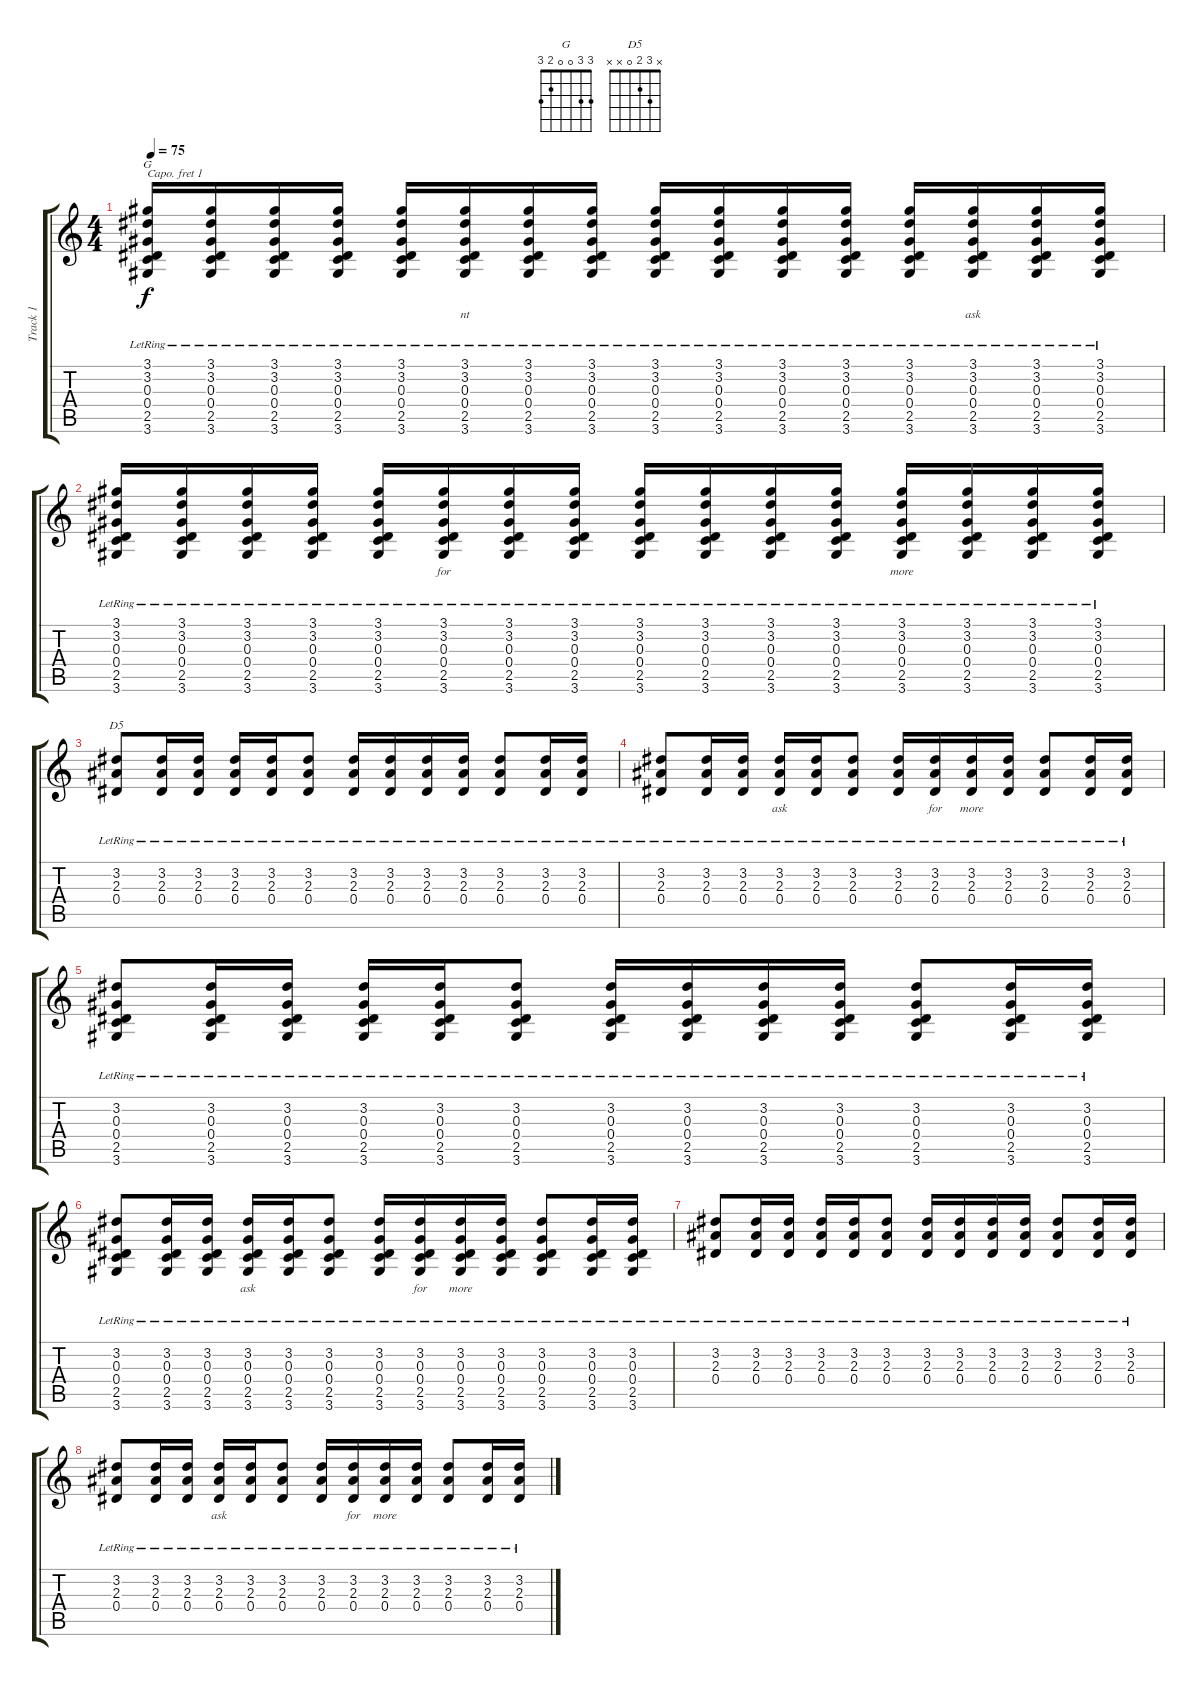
\track ("Track 1" "Track 1") {instrument acousticguitarsteel}
\staff {score tabs}
\capo 1
\tuning (E4 B3 G3 D3 A2 E2) {hide}
\chord ("G" 3 3 0 0 2 3)
\chord ("D5" x 3 2 0 x x)
\ts (4 4)
\tempo 75
\clef g2
\ks c
(3.1{lr} 3.2{lr} 0.3{lr} 0.4{lr} 2.5{lr} 3.6{lr}).16{ch "G" lyrics (0 "") lyrics (1 "") lyrics (2 "") lyrics (3 "") lyrics (4 "") dy f} (3.1{lr} 3.2{lr} 0.3{lr} 0.4{lr} 2.5{lr} 3.6{lr}).16{lyrics (0 "") lyrics (1 "") lyrics (2 "") lyrics (3 "") lyrics (4 "")} (3.1{lr} 3.2{lr} 0.3{lr} 0.4{lr} 2.5{lr} 3.6{lr}).16{lyrics (0 "") lyrics (1 "") lyrics (2 "") lyrics (3 "") lyrics (4 "")} (3.1{lr} 3.2{lr} 0.3{lr} 0.4{lr} 2.5{lr} 3.6{lr}).16{lyrics (0 "") lyrics (1 "") lyrics (2 "") lyrics (3 "") lyrics (4 "")} (3.1{lr} 3.2{lr} 0.3{lr} 0.4{lr} 2.5{lr} 3.6{lr}).16{lyrics (0 "") lyrics (1 "") lyrics (2 "") lyrics (3 "") lyrics (4 "")} (3.1{lr} 3.2{lr} 0.3{lr} 0.4{lr} 2.5{lr} 3.6{lr}).16{lyrics (0 "nt") lyrics (1 "") lyrics (2 "") lyrics (3 "") lyrics (4 "")} (3.1{lr} 3.2{lr} 0.3{lr} 0.4{lr} 2.5{lr} 3.6{lr}).16{lyrics (0 "") lyrics (1 "") lyrics (2 "") lyrics (3 "") lyrics (4 "")} (3.1{lr} 3.2{lr} 0.3{lr} 0.4{lr} 2.5{lr} 3.6{lr}).16{lyrics (0 "") lyrics (1 "") lyrics (2 "") lyrics (3 "") lyrics (4 "")} (3.1{lr} 3.2{lr} 0.3{lr} 0.4{lr} 2.5{lr} 3.6{lr}).16{lyrics (0 "") lyrics (1 "") lyrics (2 "") lyrics (3 "") lyrics (4 "")} (3.1{lr} 3.2{lr} 0.3{lr} 0.4{lr} 2.5{lr} 3.6{lr}).16{lyrics (0 "") lyrics (1 "") lyrics (2 "") lyrics (3 "") lyrics (4 "")} (3.1{lr} 3.2{lr} 0.3{lr} 0.4{lr} 2.5{lr} 3.6{lr}).16{lyrics (0 "") lyrics (1 "") lyrics (2 "") lyrics (3 "") lyrics (4 "")} (3.1{lr} 3.2{lr} 0.3{lr} 0.4{lr} 2.5{lr} 3.6{lr}).16{lyrics (0 "") lyrics (1 "") lyrics (2 "") lyrics (3 "") lyrics (4 "")} (3.1{lr} 3.2{lr} 0.3{lr} 0.4{lr} 2.5{lr} 3.6{lr}).16{lyrics (0 "") lyrics (1 "") lyrics (2 "") lyrics (3 "") lyrics (4 "")} (3.1{lr} 3.2{lr} 0.3{lr} 0.4{lr} 2.5{lr} 3.6{lr}).16{lyrics (0 "ask") lyrics (1 "") lyrics (2 "") lyrics (3 "") lyrics (4 "")} (3.1{lr} 3.2{lr} 0.3{lr} 0.4{lr} 2.5{lr} 3.6{lr}).16{lyrics (0 "") lyrics (1 "") lyrics (2 "") lyrics (3 "") lyrics (4 "")} (3.1{lr} 3.2{lr} 0.3{lr} 0.4{lr} 2.5{lr} 3.6{lr}).16{lyrics (0 "") lyrics (1 "") lyrics (2 "") lyrics (3 "") lyrics (4 "")} |
(3.1{lr} 3.2{lr} 0.3{lr} 0.4{lr} 2.5{lr} 3.6{lr}).16{lyrics (0 "") lyrics (1 "") lyrics (2 "") lyrics (3 "") lyrics (4 "")} (3.1{lr} 3.2{lr} 0.3{lr} 0.4{lr} 2.5{lr} 3.6{lr}).16{lyrics (0 "") lyrics (1 "") lyrics (2 "") lyrics (3 "") lyrics (4 "")} (3.1{lr} 3.2{lr} 0.3{lr} 0.4{lr} 2.5{lr} 3.6{lr}).16{lyrics (0 "") lyrics (1 "") lyrics (2 "") lyrics (3 "") lyrics (4 "")} (3.1{lr} 3.2{lr} 0.3{lr} 0.4{lr} 2.5{lr} 3.6{lr}).16{lyrics (0 "") lyrics (1 "") lyrics (2 "") lyrics (3 "") lyrics (4 "")} (3.1{lr} 3.2{lr} 0.3{lr} 0.4{lr} 2.5{lr} 3.6{lr}).16{lyrics (0 "") lyrics (1 "") lyrics (2 "") lyrics (3 "") lyrics (4 "")} (3.1{lr} 3.2{lr} 0.3{lr} 0.4{lr} 2.5{lr} 3.6{lr}).16{lyrics (0 "for") lyrics (1 "") lyrics (2 "") lyrics (3 "") lyrics (4 "")} (3.1{lr} 3.2{lr} 0.3{lr} 0.4{lr} 2.5{lr} 3.6{lr}).16{lyrics (0 "") lyrics (1 "") lyrics (2 "") lyrics (3 "") lyrics (4 "")} (3.1{lr} 3.2{lr} 0.3{lr} 0.4{lr} 2.5{lr} 3.6{lr}).16{lyrics (0 "") lyrics (1 "") lyrics (2 "") lyrics (3 "") lyrics (4 "")} (3.1{lr} 3.2{lr} 0.3{lr} 0.4{lr} 2.5{lr} 3.6{lr}).16{lyrics (0 "") lyrics (1 "") lyrics (2 "") lyrics (3 "") lyrics (4 "")} (3.1{lr} 3.2{lr} 0.3{lr} 0.4{lr} 2.5{lr} 3.6{lr}).16{lyrics (0 "") lyrics (1 "") lyrics (2 "") lyrics (3 "") lyrics (4 "")} (3.1{lr} 3.2{lr} 0.3{lr} 0.4{lr} 2.5{lr} 3.6{lr}).16{lyrics (0 "") lyrics (1 "") lyrics (2 "") lyrics (3 "") lyrics (4 "")} (3.1{lr} 3.2{lr} 0.3{lr} 0.4{lr} 2.5{lr} 3.6{lr}).16{lyrics (0 "") lyrics (1 "") lyrics (2 "") lyrics (3 "") lyrics (4 "")} (3.1{lr} 3.2{lr} 0.3{lr} 0.4{lr} 2.5{lr} 3.6{lr}).16{lyrics (0 "more") lyrics (1 "") lyrics (2 "") lyrics (3 "") lyrics (4 "")} (3.1{lr} 3.2{lr} 0.3{lr} 0.4{lr} 2.5{lr} 3.6{lr}).16{lyrics (0 "") lyrics (1 "") lyrics (2 "") lyrics (3 "") lyrics (4 "")} (3.1{lr} 3.2{lr} 0.3{lr} 0.4{lr} 2.5{lr} 3.6{lr}).16{lyrics (0 "") lyrics (1 "") lyrics (2 "") lyrics (3 "") lyrics (4 "")} (3.1{lr} 3.2{lr} 0.3{lr} 0.4{lr} 2.5{lr} 3.6{lr}).16{lyrics (0 "") lyrics (1 "") lyrics (2 "") lyrics (3 "") lyrics (4 "")} |
(3.2{lr} 2.3{lr} 0.4{lr}).8{ch "D5" lyrics (0 "") lyrics (1 "") lyrics (2 "") lyrics (3 "") lyrics (4 "")} (3.2{lr} 2.3{lr} 0.4{lr}).16{lyrics (0 "") lyrics (1 "") lyrics (2 "") lyrics (3 "") lyrics (4 "")} (3.2{lr} 2.3{lr} 0.4{lr}).16{lyrics (0 "") lyrics (1 "") lyrics (2 "") lyrics (3 "") lyrics (4 "")} (3.2{lr} 2.3{lr} 0.4{lr}).16{lyrics (0 "") lyrics (1 "") lyrics (2 "") lyrics (3 "") lyrics (4 "")} (3.2{lr} 2.3{lr} 0.4{lr}).16{lyrics (0 "") lyrics (1 "") lyrics (2 "") lyrics (3 "") lyrics (4 "")} (3.2{lr} 2.3{lr} 0.4{lr}).8{lyrics (0 "") lyrics (1 "") lyrics (2 "") lyrics (3 "") lyrics (4 "")} (3.2{lr} 2.3{lr} 0.4{lr}).16{lyrics (0 "") lyrics (1 "") lyrics (2 "") lyrics (3 "") lyrics (4 "")} (3.2{lr} 2.3{lr} 0.4{lr}).16{lyrics (0 "") lyrics (1 "") lyrics (2 "") lyrics (3 "") lyrics (4 "")} (3.2{lr} 2.3{lr} 0.4{lr}).16{lyrics (0 "") lyrics (1 "") lyrics (2 "") lyrics (3 "") lyrics (4 "")} (3.2{lr} 2.3{lr} 0.4{lr}).16{lyrics (0 "") lyrics (1 "") lyrics (2 "") lyrics (3 "") lyrics (4 "")} (3.2{lr} 2.3{lr} 0.4{lr}).8{lyrics (0 "") lyrics (1 "") lyrics (2 "") lyrics (3 "") lyrics (4 "")} (3.2{lr} 2.3{lr} 0.4{lr}).16{lyrics (0 "") lyrics (1 "") lyrics (2 "") lyrics (3 "") lyrics (4 "")} (3.2{lr} 2.3{lr} 0.4{lr}).16{lyrics (0 "") lyrics (1 "") lyrics (2 "") lyrics (3 "") lyrics (4 "")} |
(3.2{lr} 2.3{lr} 0.4{lr}).8{lyrics (0 "") lyrics (1 "") lyrics (2 "") lyrics (3 "") lyrics (4 "")} (3.2{lr} 2.3{lr} 0.4{lr}).16{lyrics (0 "") lyrics (1 "") lyrics (2 "") lyrics (3 "") lyrics (4 "")} (3.2{lr} 2.3{lr} 0.4{lr}).16{lyrics (0 "") lyrics (1 "") lyrics (2 "") lyrics (3 "") lyrics (4 "")} (3.2{lr} 2.3{lr} 0.4{lr}).16{lyrics (0 "ask") lyrics (1 "") lyrics (2 "") lyrics (3 "") lyrics (4 "")} (3.2{lr} 2.3{lr} 0.4{lr}).16{lyrics (0 "") lyrics (1 "") lyrics (2 "") lyrics (3 "") lyrics (4 "")} (3.2{lr} 2.3{lr} 0.4{lr}).8{lyrics (0 "") lyrics (1 "") lyrics (2 "") lyrics (3 "") lyrics (4 "")} (3.2{lr} 2.3{lr} 0.4{lr}).16{lyrics (0 "") lyrics (1 "") lyrics (2 "") lyrics (3 "") lyrics (4 "")} (3.2{lr} 2.3{lr} 0.4{lr}).16{lyrics (0 "for") lyrics (1 "") lyrics (2 "") lyrics (3 "") lyrics (4 "")} (3.2{lr} 2.3{lr} 0.4{lr}).16{lyrics (0 "more") lyrics (1 "") lyrics (2 "") lyrics (3 "") lyrics (4 "")} (3.2{lr} 2.3{lr} 0.4{lr}).16{lyrics (0 "") lyrics (1 "") lyrics (2 "") lyrics (3 "") lyrics (4 "")} (3.2{lr} 2.3{lr} 0.4{lr}).8{lyrics (0 "") lyrics (1 "") lyrics (2 "") lyrics (3 "") lyrics (4 "")} (3.2{lr} 2.3{lr} 0.4{lr}).16{lyrics (0 "") lyrics (1 "") lyrics (2 "") lyrics (3 "") lyrics (4 "")} (3.2{lr} 2.3{lr} 0.4{lr}).16{lyrics (0 "") lyrics (1 "") lyrics (2 "") lyrics (3 "") lyrics (4 "")} |
(3.2{lr} 0.3{lr} 0.4{lr} 2.5 3.6).8{lyrics (0 "") lyrics (1 "") lyrics (2 "") lyrics (3 "") lyrics (4 "")} (3.2{lr} 0.3{lr} 0.4{lr} 2.5 3.6).16{lyrics (0 "") lyrics (1 "") lyrics (2 "") lyrics (3 "") lyrics (4 "")} (3.2{lr} 0.3{lr} 0.4{lr} 2.5 3.6).16{lyrics (0 "") lyrics (1 "") lyrics (2 "") lyrics (3 "") lyrics (4 "")} (3.2{lr} 0.3{lr} 0.4{lr} 2.5 3.6).16{lyrics (0 "") lyrics (1 "") lyrics (2 "") lyrics (3 "") lyrics (4 "")} (3.2{lr} 0.3{lr} 0.4{lr} 2.5 3.6).16{lyrics (0 "") lyrics (1 "") lyrics (2 "") lyrics (3 "") lyrics (4 "")} (3.2{lr} 0.3{lr} 0.4{lr} 2.5 3.6).8{lyrics (0 "") lyrics (1 "") lyrics (2 "") lyrics (3 "") lyrics (4 "")} (3.2{lr} 0.3{lr} 0.4{lr} 2.5 3.6).16{lyrics (0 "") lyrics (1 "") lyrics (2 "") lyrics (3 "") lyrics (4 "")} (3.2{lr} 0.3{lr} 0.4{lr} 2.5 3.6).16{lyrics (0 "") lyrics (1 "") lyrics (2 "") lyrics (3 "") lyrics (4 "")} (3.2{lr} 0.3{lr} 0.4{lr} 2.5 3.6).16{lyrics (0 "") lyrics (1 "") lyrics (2 "") lyrics (3 "") lyrics (4 "")} (3.2{lr} 0.3{lr} 0.4{lr} 2.5 3.6).16{lyrics (0 "") lyrics (1 "") lyrics (2 "") lyrics (3 "") lyrics (4 "")} (3.2{lr} 0.3{lr} 0.4{lr} 2.5 3.6).8{lyrics (0 "") lyrics (1 "") lyrics (2 "") lyrics (3 "") lyrics (4 "")} (3.2{lr} 0.3{lr} 0.4{lr} 2.5 3.6).16{lyrics (0 "") lyrics (1 "") lyrics (2 "") lyrics (3 "") lyrics (4 "")} (3.2{lr} 0.3{lr} 0.4{lr} 2.5 3.6).16{lyrics (0 "") lyrics (1 "") lyrics (2 "") lyrics (3 "") lyrics (4 "")} |
(3.2{lr} 0.3{lr} 0.4{lr} 2.5 3.6).8{lyrics (0 "") lyrics (1 "") lyrics (2 "") lyrics (3 "") lyrics (4 "")} (3.2{lr} 0.3{lr} 0.4{lr} 2.5 3.6).16{lyrics (0 "") lyrics (1 "") lyrics (2 "") lyrics (3 "") lyrics (4 "")} (3.2{lr} 0.3{lr} 0.4{lr} 2.5 3.6).16{lyrics (0 "") lyrics (1 "") lyrics (2 "") lyrics (3 "") lyrics (4 "")} (3.2{lr} 0.3{lr} 0.4{lr} 2.5 3.6).16{lyrics (0 "ask") lyrics (1 "") lyrics (2 "") lyrics (3 "") lyrics (4 "")} (3.2{lr} 0.3{lr} 0.4{lr} 2.5 3.6).16{lyrics (0 "") lyrics (1 "") lyrics (2 "") lyrics (3 "") lyrics (4 "")} (3.2{lr} 0.3{lr} 0.4{lr} 2.5 3.6).8{lyrics (0 "") lyrics (1 "") lyrics (2 "") lyrics (3 "") lyrics (4 "")} (3.2{lr} 0.3{lr} 0.4{lr} 2.5 3.6).16{lyrics (0 "") lyrics (1 "") lyrics (2 "") lyrics (3 "") lyrics (4 "")} (3.2{lr} 0.3{lr} 0.4{lr} 2.5 3.6).16{lyrics (0 "for") lyrics (1 "") lyrics (2 "") lyrics (3 "") lyrics (4 "")} (3.2{lr} 0.3{lr} 0.4{lr} 2.5 3.6).16{lyrics (0 "more") lyrics (1 "") lyrics (2 "") lyrics (3 "") lyrics (4 "")} (3.2{lr} 0.3{lr} 0.4{lr} 2.5 3.6).16{lyrics (0 "") lyrics (1 "") lyrics (2 "") lyrics (3 "") lyrics (4 "")} (3.2{lr} 0.3{lr} 0.4{lr} 2.5 3.6).8{lyrics (0 "") lyrics (1 "") lyrics (2 "") lyrics (3 "") lyrics (4 "")} (3.2{lr} 0.3{lr} 0.4{lr} 2.5 3.6).16{lyrics (0 "") lyrics (1 "") lyrics (2 "") lyrics (3 "") lyrics (4 "")} (3.2{lr} 0.3{lr} 0.4{lr} 2.5 3.6).16{lyrics (0 "") lyrics (1 "") lyrics (2 "") lyrics (3 "") lyrics (4 "")} |
(3.2{lr} 2.3{lr} 0.4{lr}).8{lyrics (0 "") lyrics (1 "") lyrics (2 "") lyrics (3 "") lyrics (4 "")} (3.2{lr} 2.3{lr} 0.4{lr}).16{lyrics (0 "") lyrics (1 "") lyrics (2 "") lyrics (3 "") lyrics (4 "")} (3.2{lr} 2.3{lr} 0.4{lr}).16{lyrics (0 "") lyrics (1 "") lyrics (2 "") lyrics (3 "") lyrics (4 "")} (3.2{lr} 2.3{lr} 0.4{lr}).16{lyrics (0 "") lyrics (1 "") lyrics (2 "") lyrics (3 "") lyrics (4 "")} (3.2{lr} 2.3{lr} 0.4{lr}).16{lyrics (0 "") lyrics (1 "") lyrics (2 "") lyrics (3 "") lyrics (4 "")} (3.2{lr} 2.3{lr} 0.4{lr}).8{lyrics (0 "") lyrics (1 "") lyrics (2 "") lyrics (3 "") lyrics (4 "")} (3.2{lr} 2.3{lr} 0.4{lr}).16{lyrics (0 "") lyrics (1 "") lyrics (2 "") lyrics (3 "") lyrics (4 "")} (3.2{lr} 2.3{lr} 0.4{lr}).16{lyrics (0 "") lyrics (1 "") lyrics (2 "") lyrics (3 "") lyrics (4 "")} (3.2{lr} 2.3{lr} 0.4{lr}).16{lyrics (0 "") lyrics (1 "") lyrics (2 "") lyrics (3 "") lyrics (4 "")} (3.2{lr} 2.3{lr} 0.4{lr}).16{lyrics (0 "") lyrics (1 "") lyrics (2 "") lyrics (3 "") lyrics (4 "")} (3.2{lr} 2.3{lr} 0.4{lr}).8{lyrics (0 "") lyrics (1 "") lyrics (2 "") lyrics (3 "") lyrics (4 "")} (3.2{lr} 2.3{lr} 0.4{lr}).16{lyrics (0 "") lyrics (1 "") lyrics (2 "") lyrics (3 "") lyrics (4 "")} (3.2{lr} 2.3{lr} 0.4{lr}).16{lyrics (0 "") lyrics (1 "") lyrics (2 "") lyrics (3 "") lyrics (4 "")} |
(3.2{lr} 2.3{lr} 0.4{lr}).8{lyrics (0 "") lyrics (1 "") lyrics (2 "") lyrics (3 "") lyrics (4 "")} (3.2{lr} 2.3{lr} 0.4{lr}).16{lyrics (0 "") lyrics (1 "") lyrics (2 "") lyrics (3 "") lyrics (4 "")} (3.2{lr} 2.3{lr} 0.4{lr}).16{lyrics (0 "") lyrics (1 "") lyrics (2 "") lyrics (3 "") lyrics (4 "")} (3.2{lr} 2.3{lr} 0.4{lr}).16{lyrics (0 "ask") lyrics (1 "") lyrics (2 "") lyrics (3 "") lyrics (4 "")} (3.2{lr} 2.3{lr} 0.4{lr}).16{lyrics (0 "") lyrics (1 "") lyrics (2 "") lyrics (3 "") lyrics (4 "")} (3.2{lr} 2.3{lr} 0.4{lr}).8{lyrics (0 "") lyrics (1 "") lyrics (2 "") lyrics (3 "") lyrics (4 "")} (3.2{lr} 2.3{lr} 0.4{lr}).16{lyrics (0 "") lyrics (1 "") lyrics (2 "") lyrics (3 "") lyrics (4 "")} (3.2{lr} 2.3{lr} 0.4{lr}).16{lyrics (0 "for") lyrics (1 "") lyrics (2 "") lyrics (3 "") lyrics (4 "")} (3.2{lr} 2.3{lr} 0.4{lr}).16{lyrics (0 "more") lyrics (1 "") lyrics (2 "") lyrics (3 "") lyrics (4 "")} (3.2{lr} 2.3{lr} 0.4{lr}).16{lyrics (0 "") lyrics (1 "") lyrics (2 "") lyrics (3 "") lyrics (4 "")} (3.2{lr} 2.3{lr} 0.4{lr}).8{lyrics (0 "") lyrics (1 "") lyrics (2 "") lyrics (3 "") lyrics (4 "")} (3.2{lr} 2.3{lr} 0.4{lr}).16{lyrics (0 "") lyrics (1 "") lyrics (2 "") lyrics (3 "") lyrics (4 "")} (3.2{lr} 2.3{lr} 0.4{lr}).16{lyrics (0 "") lyrics (1 "") lyrics (2 "") lyrics (3 "") lyrics (4 "")}
